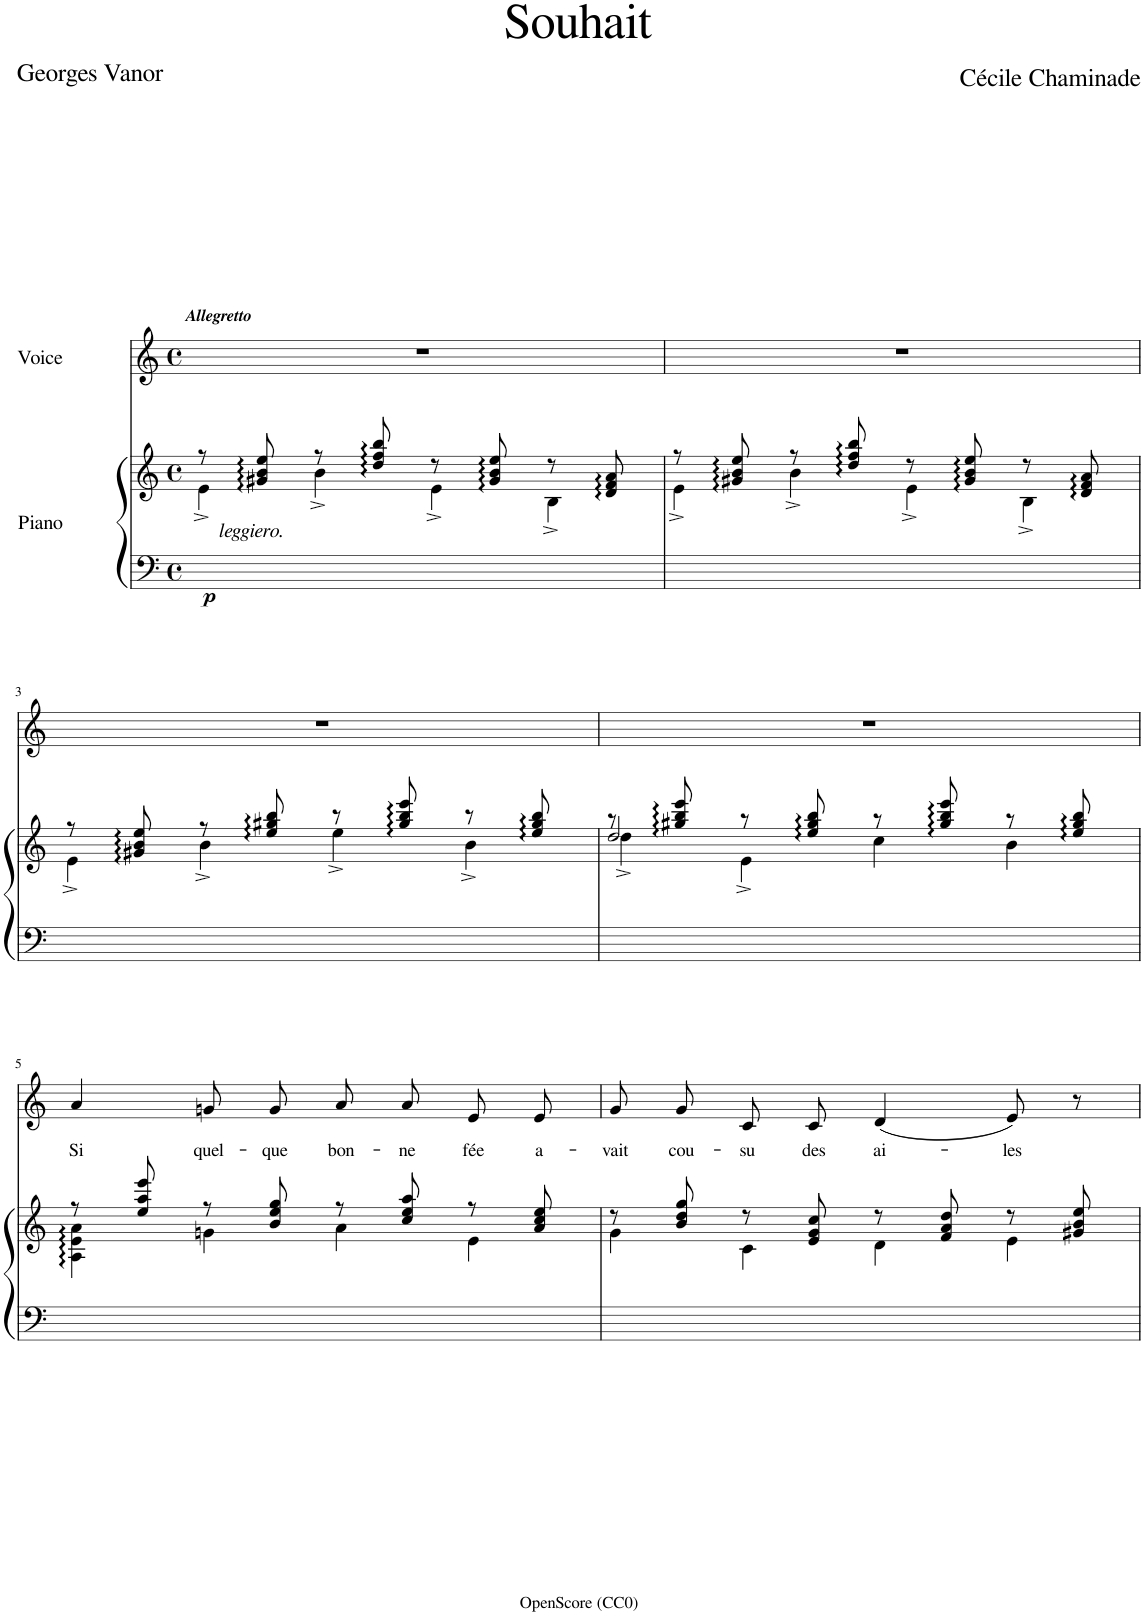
**kern	**kern	**dynam	**kern	**text
*part2	*part2	*part2	*part1	*part1
*staff3	*staff2	*staff2/3	*staff1	*staff1
*I"Piano	*	*	*I"Voice	*
*I'Pno	*	*	*	*
*clefF4	*clefG2	*	*clefG2	*
*k[]	*k[]	*	*k[]	*
*M4/4	*M4/4	*	*M4/4	*
*met(c)	*met(c)	*	*met(c)	*
=1	=1	=1	=1	=1
*	*^	*	*	*
!	!	!	!	!LO:TX:a:Bi:t=Allegretto	!
!	!LO:TX:b:i:t=leggiero.	!	!	!	!
!	!	!	!LO:DY:b=2	!	!
1ryy	8r	4e^\	p	1r	.
.	8g#X/ 8b/ 8ee/	.	.	.	.
.	8r	4b^\	.	.	.
.	8dd/ 8ff/ 8bb/	.	.	.	.
.	8r	4e^\	.	.	.
.	8g#/ 8b/ 8ee/	.	.	.	.
.	8r	4B^\	.	.	.
.	8d/ 8f/ 8a/	.	.	.	.
=2	=2	=2	=2	=2	=2
1ryy	8r	4e^\	.	1r	.
.	8g#X/ 8b/ 8ee/	.	.	.	.
.	8r	4b^\	.	.	.
.	8dd/ 8ff/ 8bb/	.	.	.	.
.	8r	4e^\	.	.	.
.	8g#/ 8b/ 8ee/	.	.	.	.
.	8r	4B^\	.	.	.
.	8d/ 8f/ 8a/	.	.	.	.
!!LO:LB:g=z
=3	=3	=3	=3	=3	=3
1ryy	8r	4e^\	.	1r	.
.	8g#X/ 8b/ 8ee/	.	.	.	.
.	8r	4b^\	.	.	.
.	8ee/ 8gg#X/ 8bb/	.	.	.	.
.	8r	4ee^\	.	.	.
.	8gg#/ 8bb/ 8eee/	.	.	.	.
.	8r	4b^\	.	.	.
.	8ee/ 8gg#/ 8bb/	.	.	.	.
=4	=4	=4	=4	=4	=4
*	*	*^	*	*	*
1ryy	8r	4dd^\	2dd/	.	1r	.
.	8gg#X/ 8bb/ 8eee/	.	.	.	.	.
.	8r	4e^\	.	.	.	.
.	8ee/ 8gg#/ 8bb/	.	.	.	.	.
.	8r	4cc\	2ryy	.	.	.
.	8gg#/ 8bb/ 8eee/	.	.	.	.	.
.	8r	4b\	.	.	.	.
.	8ee/ 8gg#/ 8bb/	.	.	.	.	.
*	*	*v	*v	*	*	*
!!LO:LB:g=z
=5	=5	=5	=5	=5	=5
!	!	!	!	!	!LO:LY:b
1ryy	8r	4A\ 4e\ 4a\	.	4a/	Si
.	8ee/ 8aa/ 8eee/	.	.	.	.
!	!	!	!	!	!LO:LY:b
.	8r	4gn\	.	8gn/L	quel-
!	!	!	!	!	!LO:LY:b
.	8b/ 8ee/ 8gg/	.	.	8g/J	-que
!	!	!	!	!	!LO:LY:b
.	8r	4a\	.	8a/L	bon-
!	!	!	!	!	!LO:LY:b
.	8cc/ 8ee/ 8aa/	.	.	8a/J	-ne
!	!	!	!	!	!LO:LY:b
.	8r	4e\	.	8e/L	fée
!	!	!	!	!	!LO:LY:b
.	8a/ 8cc/ 8ee/	.	.	8e/J	a-
=6	=6	=6	=6	=6	=6
!	!	!	!	!	!LO:LY:b
1ryy	8r	4g\	.	8g/L	-vait
!	!	!	!	!	!LO:LY:b
.	8b/ 8dd/ 8gg/	.	.	8g/J	cou-
!	!	!	!	!	!LO:LY:b
.	8r	4c\	.	8c/L	-su
!	!	!	!	!	!LO:LY:b
.	8e/ 8g/ 8cc/	.	.	8c/J	des
!	!	!	!	!	!LO:LY:b
.	8r	4d\	.	(4d/	ai-
.	8f/ 8a/ 8dd/	.	.	.	.
!	!	!	!	!	!LO:LY:b
.	8r	4e\	.	8e/)	-les
.	8g#X/ 8b/ 8ee/	.	.	8r	.
*	*v	*v	*	*	*
=	=	=	=	=
*-	*-	*-	*-	*-
